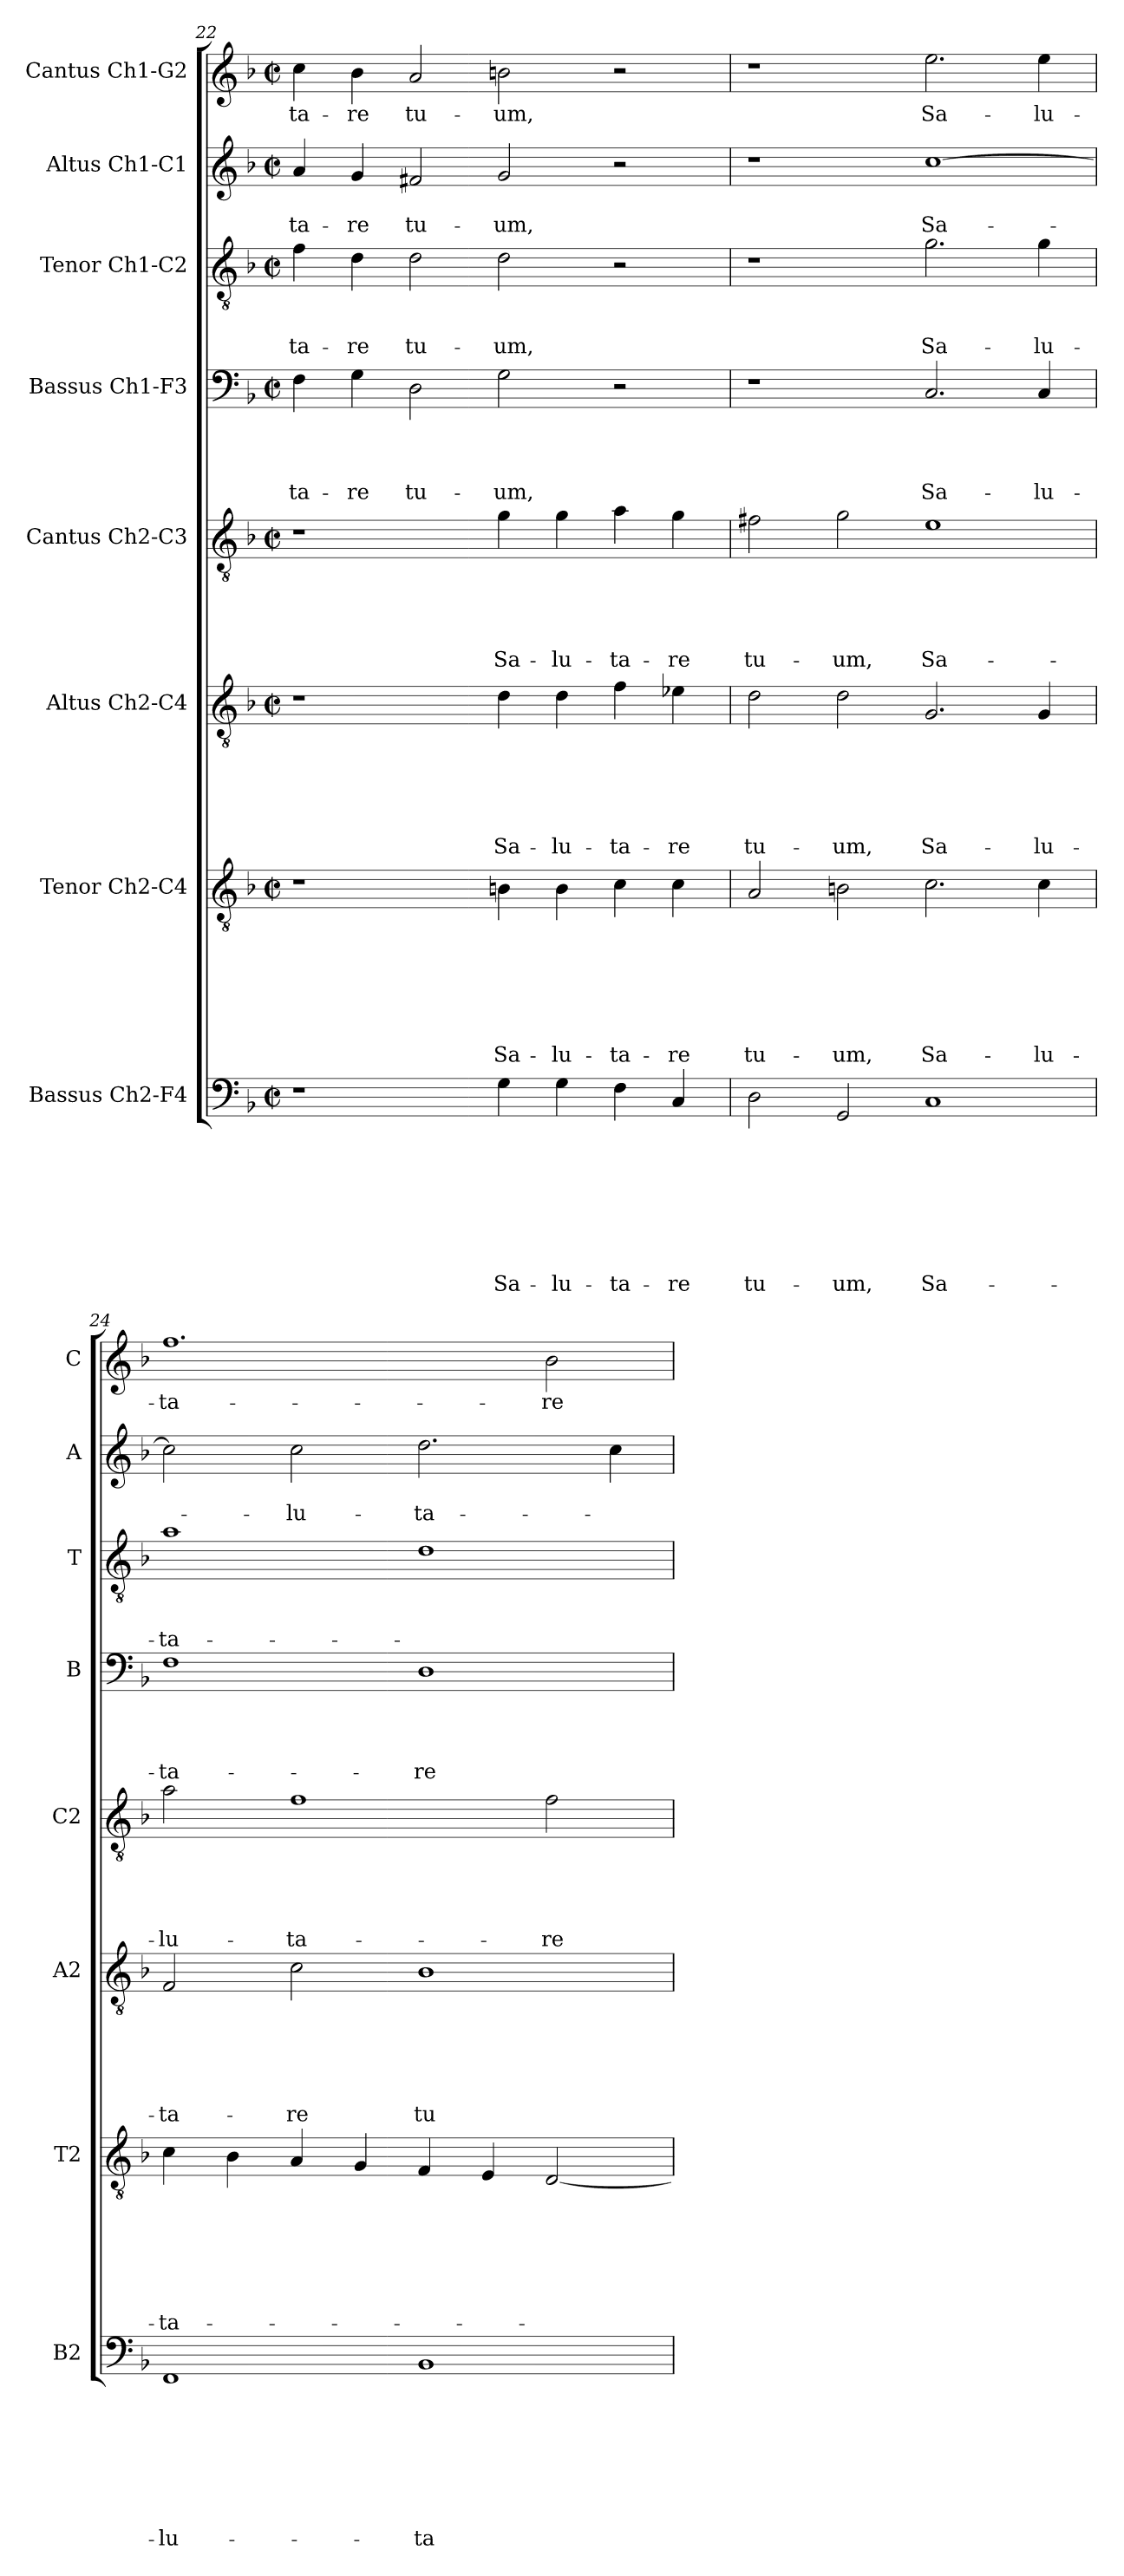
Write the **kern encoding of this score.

**kern	**text	**text	**text	**text	**text	**text	**text	**text	**kern	**text	**text	**text	**text	**text	**text	**text	**kern	**text	**text	**text	**text	**text	**text	**kern	**text	**text	**text	**text	**text	**kern	**text	**text	**text	**text	**kern	**text	**text	**text	**kern	**text	**text	**kern	**text
*part8	*part8	*part8	*part8	*part8	*part8	*part8	*part8	*part8	*part7	*part7	*part7	*part7	*part7	*part7	*part7	*part7	*part6	*part6	*part6	*part6	*part6	*part6	*part6	*part5	*part5	*part5	*part5	*part5	*part5	*part4	*part4	*part4	*part4	*part4	*part3	*part3	*part3	*part3	*part2	*part2	*part2	*part1	*part1
*staff8	*staff8	*staff8	*staff8	*staff8	*staff8	*staff8	*staff8	*staff8	*staff7	*staff7	*staff7	*staff7	*staff7	*staff7	*staff7	*staff7	*staff6	*staff6	*staff6	*staff6	*staff6	*staff6	*staff6	*staff5	*staff5	*staff5	*staff5	*staff5	*staff5	*staff4	*staff4	*staff4	*staff4	*staff4	*staff3	*staff3	*staff3	*staff3	*staff2	*staff2	*staff2	*staff1	*staff1
*I"Bassus Ch2-F4	*	*	*	*	*	*	*	*	*I"Tenor Ch2-C4	*	*	*	*	*	*	*	*I"Altus Ch2-C4	*	*	*	*	*	*	*I"Cantus Ch2-C3	*	*	*	*	*	*I"Bassus Ch1-F3	*	*	*	*	*I"Tenor Ch1-C2	*	*	*	*I"Altus Ch1-C1	*	*	*I"Cantus Ch1-G2	*
*I'B2	*	*	*	*	*	*	*	*	*I'T2	*	*	*	*	*	*	*	*I'A2	*	*	*	*	*	*	*I'C2	*	*	*	*	*	*I'B	*	*	*	*	*I'T	*	*	*	*I'A	*	*	*I'C	*
*clefF4	*	*	*	*	*	*	*	*	*clefGv2	*	*	*	*	*	*	*	*clefGv2	*	*	*	*	*	*	*clefGv2	*	*	*	*	*	*clefF4	*	*	*	*	*clefGv2	*	*	*	*clefG2	*	*	*clefG2	*
*k[b-]	*	*	*	*	*	*	*	*	*k[b-]	*	*	*	*	*	*	*	*k[b-]	*	*	*	*	*	*	*k[b-]	*	*	*	*	*	*k[b-]	*	*	*	*	*k[b-]	*	*	*	*k[b-]	*	*	*k[b-]	*
*F:	*	*	*	*	*	*	*	*	*F:	*	*	*	*	*	*	*	*F:	*	*	*	*	*	*	*F:	*	*	*	*	*	*F:	*	*	*	*	*F:	*	*	*	*F:	*	*	*F:	*
*M2/2	*	*	*	*	*	*	*	*	*M2/2	*	*	*	*	*	*	*	*M2/2	*	*	*	*	*	*	*M2/2	*	*	*	*	*	*M2/2	*	*	*	*	*M2/2	*	*	*	*M2/2	*	*	*M2/2	*
*met(c|)	*	*	*	*	*	*	*	*	*met(c|)	*	*	*	*	*	*	*	*met(c|)	*	*	*	*	*	*	*met(c|)	*	*	*	*	*	*met(c|)	*	*	*	*	*met(c|)	*	*	*	*met(c|)	*	*	*met(c|)	*
=22	=22	=22	=22	=22	=22	=22	=22	=22	=22	=22	=22	=22	=22	=22	=22	=22	=22	=22	=22	=22	=22	=22	=22	=22	=22	=22	=22	=22	=22	=22	=22	=22	=22	=22	=22	=22	=22	=22	=22	=22	=22	=22	=22
!	!	!	!	!	!	!	!	!	!	!	!	!	!	!	!	!	!	!	!	!	!	!	!	!	!	!	!	!	!	!	!	!	!	!LO:LY:b	!	!	!	!LO:LY:b	!	!	!LO:LY:b	!	!LO:LY:b
1r	.	.	.	.	.	.	.	.	1r	.	.	.	.	.	.	.	1r	.	.	.	.	.	.	1r	.	.	.	.	.	4F\	.	.	.	-ta-	4f\	.	.	-ta-	4a/	.	-ta-	4cc\	-ta-
!	!	!	!	!	!	!	!	!	!	!	!	!	!	!	!	!	!	!	!	!	!	!	!	!	!	!	!	!	!	!	!	!	!	!LO:LY:b	!	!	!	!LO:LY:b	!	!	!LO:LY:b	!	!LO:LY:b
.	.	.	.	.	.	.	.	.	.	.	.	.	.	.	.	.	.	.	.	.	.	.	.	.	.	.	.	.	.	4G\	.	.	.	-re	4d\	.	.	-re	4g/	.	-re	4b-\	-re
!	!	!	!	!	!	!	!	!	!	!	!	!	!	!	!	!	!	!	!	!	!	!	!	!	!	!	!	!	!	!	!	!	!	!LO:LY:b	!	!	!	!LO:LY:b	!	!	!LO:LY:b	!	!LO:LY:b
.	.	.	.	.	.	.	.	.	.	.	.	.	.	.	.	.	.	.	.	.	.	.	.	.	.	.	.	.	.	2D\	.	.	.	tu-	2d\	.	.	tu-	2f#X/	.	tu-	2a/	tu-
!	!	!	!	!	!	!	!	!LO:LY:b	!	!	!	!	!	!	!	!LO:LY:b	!	!	!	!	!	!	!LO:LY:b	!	!	!	!	!	!LO:LY:b	!	!	!	!	!LO:LY:b	!	!	!	!LO:LY:b	!	!	!LO:LY:b	!	!LO:LY:b
4G\	.	.	.	.	.	.	.	Sa-	4Bn\	.	.	.	.	.	.	Sa-	4d\	.	.	.	.	.	Sa-	4g\	.	.	.	.	Sa-	2G\	.	.	.	-um,	2d\	.	.	-um,	2g/	.	-um,	2bn\	-um,
!	!	!	!	!	!	!	!	!LO:LY:b	!	!	!	!	!	!	!	!LO:LY:b	!	!	!	!	!	!	!LO:LY:b	!	!	!	!	!	!LO:LY:b	!	!	!	!	!	!	!	!	!	!	!	!	!	!
4G\	.	.	.	.	.	.	.	-lu-	4B\	.	.	.	.	.	.	-lu-	4d\	.	.	.	.	.	-lu-	4g\	.	.	.	.	-lu-	.	.	.	.	.	.	.	.	.	.	.	.	.	.
!	!	!	!	!	!	!	!	!LO:LY:b	!	!	!	!	!	!	!	!LO:LY:b	!	!	!	!	!	!	!LO:LY:b	!	!	!	!	!	!LO:LY:b	!	!	!	!	!	!	!	!	!	!	!	!	!	!
4F\	.	.	.	.	.	.	.	-ta-	4c\	.	.	.	.	.	.	-ta-	4f\	.	.	.	.	.	-ta-	4a\	.	.	.	.	-ta-	2r	.	.	.	.	2r	.	.	.	2r	.	.	2r	.
!	!	!	!	!	!	!	!	!LO:LY:b	!	!	!	!	!	!	!	!LO:LY:b	!	!	!	!	!	!	!LO:LY:b	!	!	!	!	!	!LO:LY:b	!	!	!	!	!	!	!	!	!	!	!	!	!	!
4C/	.	.	.	.	.	.	.	-re	4c\	.	.	.	.	.	.	-re	4e-X\	.	.	.	.	.	-re	4g\	.	.	.	.	-re	.	.	.	.	.	.	.	.	.	.	.	.	.	.
=23	=23	=23	=23	=23	=23	=23	=23	=23	=23	=23	=23	=23	=23	=23	=23	=23	=23	=23	=23	=23	=23	=23	=23	=23	=23	=23	=23	=23	=23	=23	=23	=23	=23	=23	=23	=23	=23	=23	=23	=23	=23	=23	=23
!	!	!	!	!	!	!	!	!LO:LY:b	!	!	!	!	!	!	!	!LO:LY:b	!	!	!	!	!	!	!LO:LY:b	!	!	!	!	!	!LO:LY:b	!	!	!	!	!	!	!	!	!	!	!	!	!	!
2D\	.	.	.	.	.	.	.	tu-	2A/	.	.	.	.	.	.	tu-	2d\	.	.	.	.	.	tu-	2f#X\	.	.	.	.	tu-	1r	.	.	.	.	1r	.	.	.	1r	.	.	1r	.
!	!	!	!	!	!	!	!	!LO:LY:b	!	!	!	!	!	!	!	!LO:LY:b	!	!	!	!	!	!	!LO:LY:b	!	!	!	!	!	!LO:LY:b	!	!	!	!	!	!	!	!	!	!	!	!	!	!
2GG/	.	.	.	.	.	.	.	-um,	2Bn\	.	.	.	.	.	.	-um,	2d\	.	.	.	.	.	-um,	2g\	.	.	.	.	-um,	.	.	.	.	.	.	.	.	.	.	.	.	.	.
!	!	!	!	!	!	!	!	!LO:LY:b	!	!	!	!	!	!	!	!LO:LY:b	!	!	!	!	!	!	!LO:LY:b	!	!	!	!	!	!LO:LY:b	!	!	!	!	!LO:LY:b	!	!	!	!LO:LY:b	!	!	!LO:LY:b	!	!LO:LY:b
1C	.	.	.	.	.	.	.	Sa-	2.c\	.	.	.	.	.	.	Sa-	2.G/	.	.	.	.	.	Sa-	1e	.	.	.	.	Sa-	2.C/	.	.	.	Sa-	2.g\	.	.	Sa-	[1cc	.	Sa-	2.ee\	Sa-
!	!	!	!	!	!	!	!	!	!	!	!	!	!	!	!	!LO:LY:b	!	!	!	!	!	!	!LO:LY:b	!	!	!	!	!	!	!	!	!	!	!LO:LY:b	!	!	!	!LO:LY:b	!	!	!	!	!LO:LY:b
.	.	.	.	.	.	.	.	.	4c\	.	.	.	.	.	.	-lu-	4G/	.	.	.	.	.	-lu-	.	.	.	.	.	.	4C/	.	.	.	-lu-	4g\	.	.	-lu-	.	.	.	4ee\	-lu-
=24	=24	=24	=24	=24	=24	=24	=24	=24	=24	=24	=24	=24	=24	=24	=24	=24	=24	=24	=24	=24	=24	=24	=24	=24	=24	=24	=24	=24	=24	=24	=24	=24	=24	=24	=24	=24	=24	=24	=24	=24	=24	=24	=24
!	!	!	!	!	!	!	!	!LO:LY:b	!	!	!	!	!	!	!	!LO:LY:b	!	!	!	!	!	!	!LO:LY:b	!	!	!	!	!	!LO:LY:b	!	!	!	!	!LO:LY:b	!	!	!	!LO:LY:b	!	!	!	!	!LO:LY:b
1FF	.	.	.	.	.	.	.	-lu-	4c\	.	.	.	.	.	.	-ta-	2F/	.	.	.	.	.	-ta-	2a\	.	.	.	.	-lu-	1F	.	.	.	-ta-	1a	.	.	-ta-	2cc\]	.	.	1.ff	-ta-
.	.	.	.	.	.	.	.	.	4B-\	.	.	.	.	.	.	.	.	.	.	.	.	.	.	.	.	.	.	.	.	.	.	.	.	.	.	.	.	.	.	.	.	.	.
!	!	!	!	!	!	!	!	!	!	!	!	!	!	!	!	!	!	!	!	!	!	!	!LO:LY:b	!	!	!	!	!	!LO:LY:b	!	!	!	!	!	!	!	!	!	!	!	!LO:LY:b	!	!
.	.	.	.	.	.	.	.	.	4A/	.	.	.	.	.	.	.	2c\	.	.	.	.	.	-re	1f	.	.	.	.	-ta-	.	.	.	.	.	.	.	.	.	2cc\	.	-lu-	.	.
.	.	.	.	.	.	.	.	.	4G/	.	.	.	.	.	.	.	.	.	.	.	.	.	.	.	.	.	.	.	.	.	.	.	.	.	.	.	.	.	.	.	.	.	.
!	!	!	!	!	!	!	!	!LO:LY:b	!	!	!	!	!	!	!	!	!	!	!	!	!	!	!LO:LY:b	!	!	!	!	!	!	!	!	!	!	!LO:LY:b	!	!	!	!	!	!	!LO:LY:b	!	!
1BB-	.	.	.	.	.	.	.	-ta-	4F/	.	.	.	.	.	.	.	1B-	.	.	.	.	.	tu-	.	.	.	.	.	.	1D	.	.	.	-re	1d	.	.	.	2.dd\	.	-ta-	.	.
.	.	.	.	.	.	.	.	.	4E/	.	.	.	.	.	.	.	.	.	.	.	.	.	.	.	.	.	.	.	.	.	.	.	.	.	.	.	.	.	.	.	.	.	.
!	!	!	!	!	!	!	!	!	!	!	!	!	!	!	!	!	!	!	!	!	!	!	!	!	!	!	!	!	!LO:LY:b	!	!	!	!	!	!	!	!	!	!	!	!	!	!LO:LY:b
.	.	.	.	.	.	.	.	.	[2D/	.	.	.	.	.	.	.	.	.	.	.	.	.	.	2f\	.	.	.	.	-re	.	.	.	.	.	.	.	.	.	.	.	.	2b-\	-re
.	.	.	.	.	.	.	.	.	.	.	.	.	.	.	.	.	.	.	.	.	.	.	.	.	.	.	.	.	.	.	.	.	.	.	.	.	.	.	4cc\	.	.	.	.
=	=	=	=	=	=	=	=	=	=	=	=	=	=	=	=	=	=	=	=	=	=	=	=	=	=	=	=	=	=	=	=	=	=	=	=	=	=	=	=	=	=	=	=
*-	*-	*-	*-	*-	*-	*-	*-	*-	*-	*-	*-	*-	*-	*-	*-	*-	*-	*-	*-	*-	*-	*-	*-	*-	*-	*-	*-	*-	*-	*-	*-	*-	*-	*-	*-	*-	*-	*-	*-	*-	*-	*-	*-
